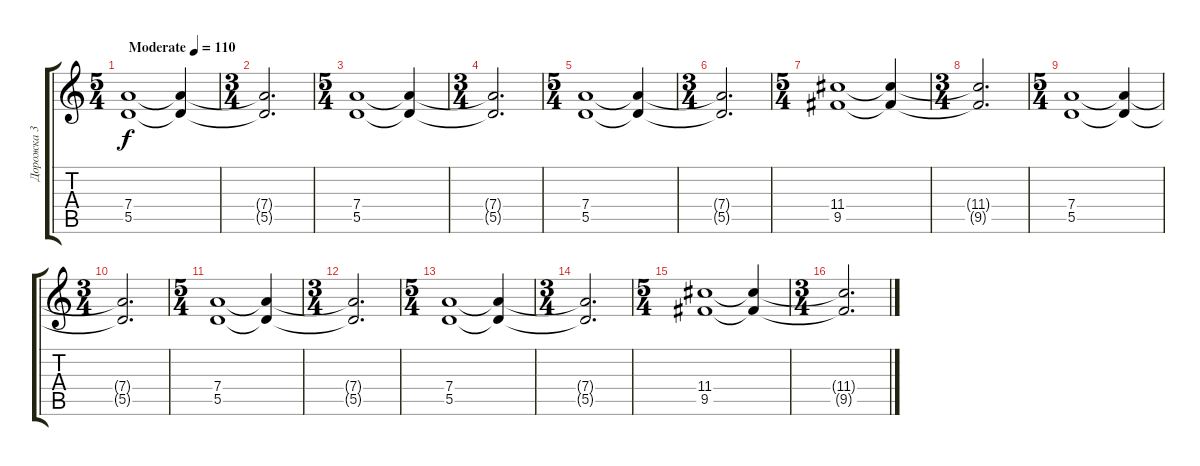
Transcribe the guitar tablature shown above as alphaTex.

\track ("Дорожка 3" "Дорожка 3") {instrument distortionguitar}
\staff {score tabs}
\tuning (E4 B3 G3 D3 A2 E2) {hide}
\ts (5 4)
\tempo (110 "Moderate")
\clef g2
\ks c
(7.4 5.5).1{dy f instrument distortionguitar} (7.4{t} 5.5{t}).4 |
\ts (3 4)
(7.4{t} 5.5{t}).2{d} |
\ts (5 4)
(7.4 5.5).1 (7.4{t} 5.5{t}).4 |
\ts (3 4)
(7.4{t} 5.5{t}).2{d} |
\ts (5 4)
(7.4 5.5).1 (7.4{t} 5.5{t}).4 |
\ts (3 4)
(7.4{t} 5.5{t}).2{d} |
\ts (5 4)
(11.4 9.5).1 (11.4{t} 9.5{t}).4 |
\ts (3 4)
(11.4{t} 9.5{t}).2{d} |
\ts (5 4)
(7.4 5.5).1 (7.4{t} 5.5{t}).4 |
\ts (3 4)
(7.4{t} 5.5{t}).2{d} |
\ts (5 4)
(7.4 5.5).1 (7.4{t} 5.5{t}).4 |
\ts (3 4)
(7.4{t} 5.5{t}).2{d} |
\ts (5 4)
(7.4 5.5).1 (7.4{t} 5.5{t}).4 |
\ts (3 4)
(7.4{t} 5.5{t}).2{d} |
\ts (5 4)
(11.4 9.5).1 (11.4{t} 9.5{t}).4 |
\ts (3 4)
(11.4{t} 9.5{t}).2{d}
